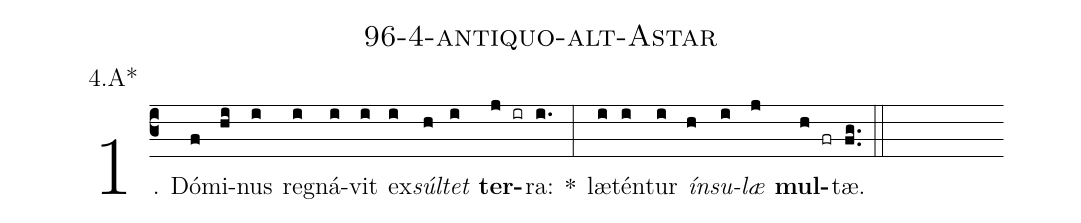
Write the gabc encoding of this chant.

name: 96-4-antiquo-alt-Astar;
annotation: 4.A*;
%%
(c3)1. Dó(f)mi(hi)nus(i) re(i)gná(i)vit(i) ex(i)<i>súl</i>(h)<i>tet</i>(i) <b>ter</b>(j ir)ra:(i.) *(:) læ(i)tén(i)tur(i) <i>ín</i>(h)<i>su</i>(i)<i>læ</i>(j) <b>mul</b>(h fr)tæ.(fg..) (::)
